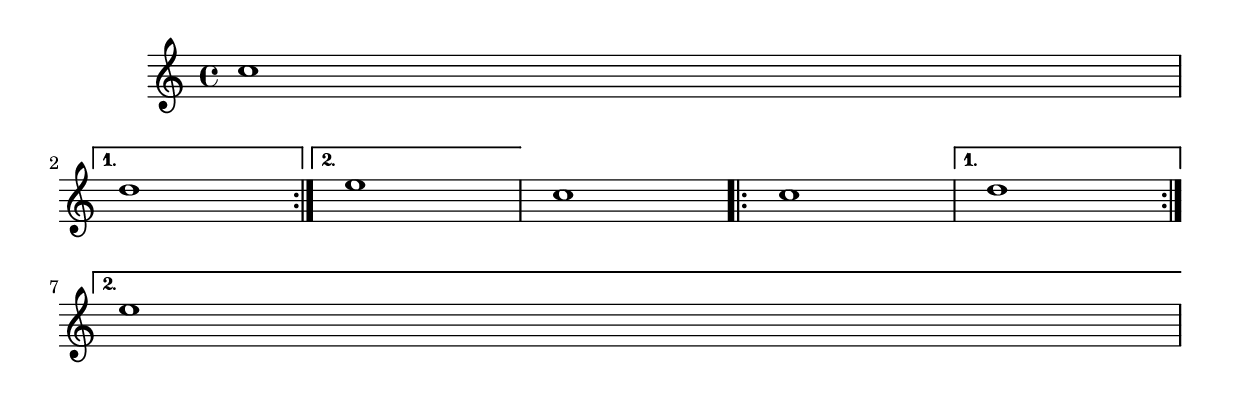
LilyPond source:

\version "2.7.13"

\header{
  texidoc="
Across linebreaks, the left edge of a first and second alternative
bracket should be equal.
"
}

\layout { raggedright= ##t }

\context Staff\relative c''  {
  \repeat "volta" 2 { c1 \break } \alternative { d e }
  c1
  \repeat "volta" 2 { c1 } \alternative { { d \break}  e }

}


